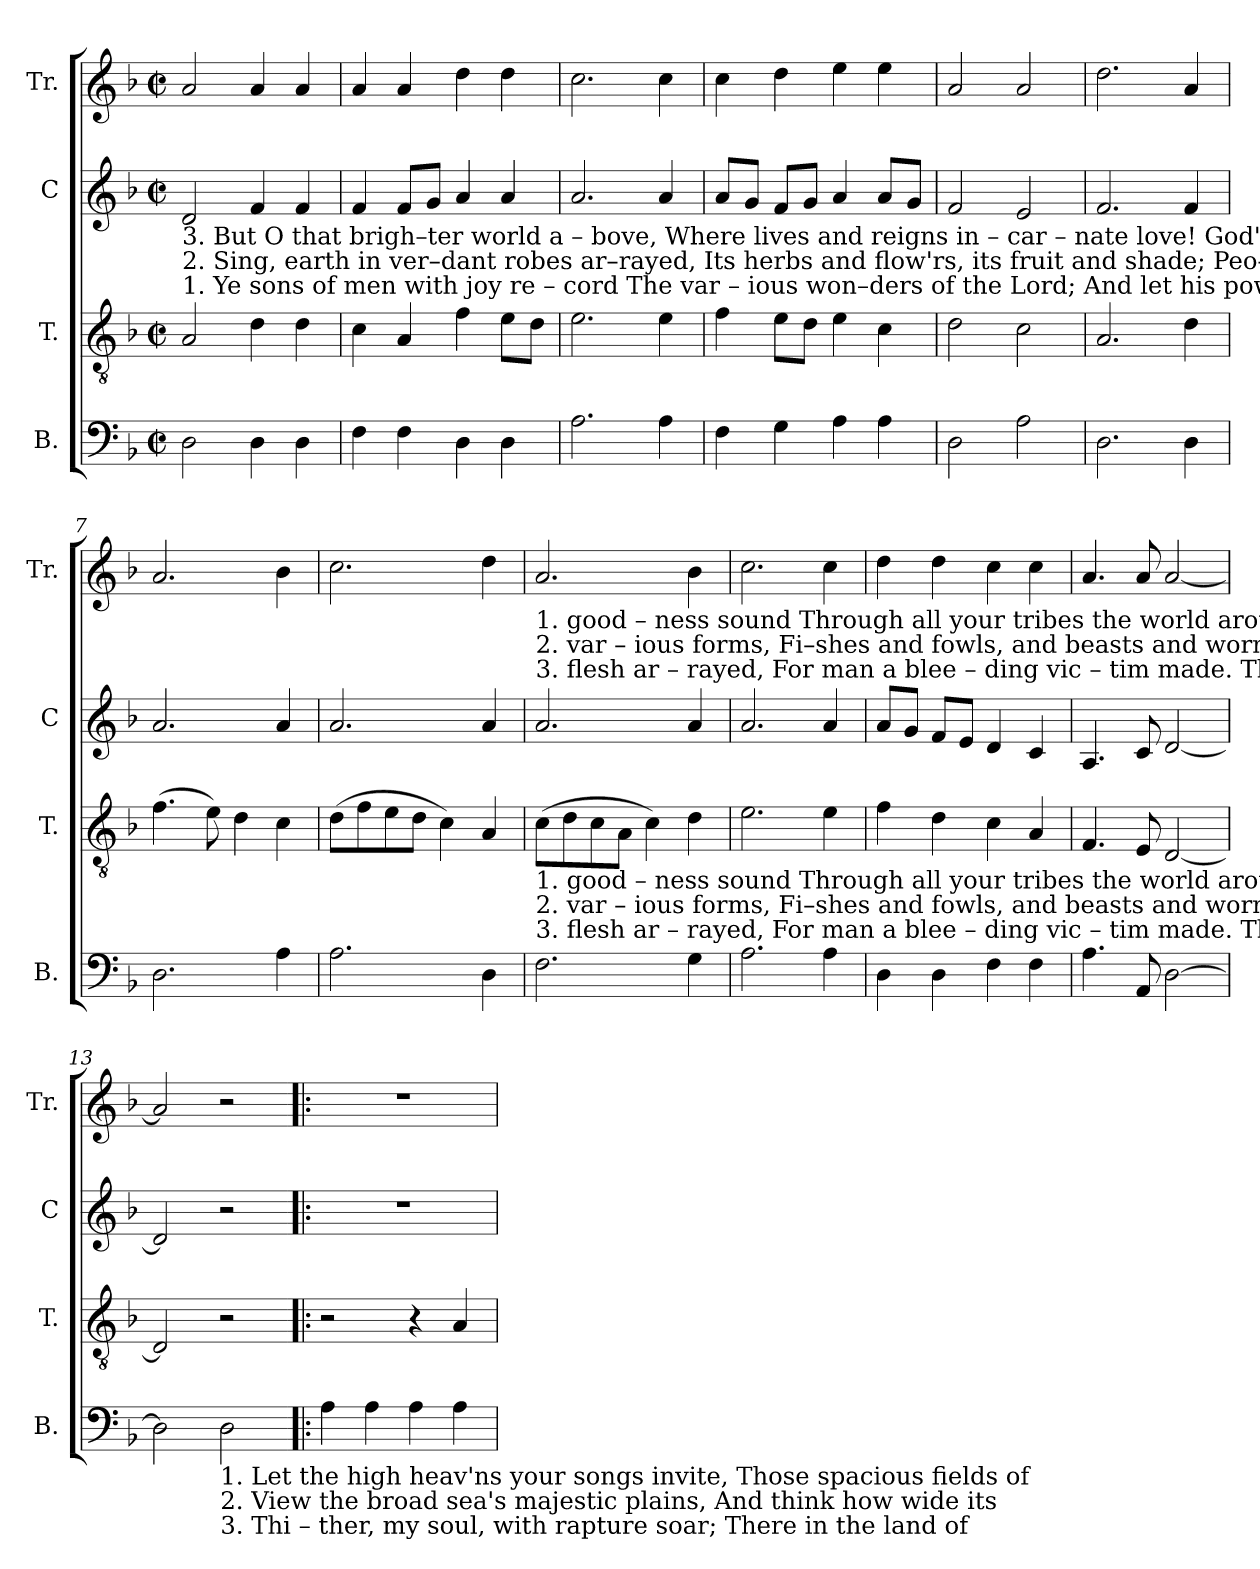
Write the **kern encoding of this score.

**kern	**kern	**kern	**kern
*part4	*part3	*part2	*part1
*staff4	*staff3	*staff2	*staff1
*I"B.	*I"T.	*I"C	*I"Tr.
*I'B.	*I'T.	*I'C	*I'Tr.
*clefF4	*clefGv2	*clefG2	*clefG2
*k[b-]	*k[b-]	*k[b-]	*k[b-]
*M2/2	*M2/2	*M2/2	*M2/2
*met(c|)	*met(c|)	*met(c|)	*met(c|)
*MM150	*MM150	*MM150	*MM150
=1	=1	=1	=1
!	!	!LO:TX:b:t=3. But   O  that  brigh–ter world  a  – bove,     Where  lives and  reigns  in – car – nate  love!     God's  on      –     ly     Son                          in	!
!	!	!LO:TX:b:t=2. Sing, earth in ver–dant robes ar–rayed,      Its    herbs  and  flow'rs,  its  fruit  and  shade;   Peo–pled            with  life                           of	!
!	!	!LO:TX:b:t=1. Ye   sons  of  men  with  joy   re   –  cord     The  var  – ious   won–ders     of     the    Lord;    And  let                his    power                   and	!
2D\	2A/	2d/	2a/
4D\	4d\	4f/	4a/
4D\	4d\	4f/	4a/
=2	=2	=2	=2
4F\	4c\	4f/	4a/
4F\	4A/	8f/L	4a/
.	.	8g/J	.
4D\	4f\	4a/	4dd\
4D\	8e\L	4a/	4dd\
.	8d\J	.	.
=3	=3	=3	=3
2.A\	2.e\	2.a/	2.cc\
4A\	4e\	4a/	4cc\
=4	=4	=4	=4
4F\	4f\	8a/L	4cc\
.	.	8g/J	.
4G\	8e\L	8f/L	4dd\
.	8d\J	8g/J	.
4A\	4e\	4a/	4ee\
4A\	4c\	8a/L	4ee\
.	.	8g/J	.
=5	=5	=5	=5
2D\	2d\	2f/	2a/
2A\	2c\	2e/	2a/
=6	=6	=6	=6
2.D\	2.A/	2.f/	2.dd\
4D\	4d\	4f/	4a/
=7	=7	=7	=7
2.D\	(4.f\	2.a/	2.a/
.	8e\)	.	.
.	4d\	.	.
4A\	4c\	4a/	4b-\
=8	=8	=8	=8
2.A\	(8d\L	2.a/	2.cc\
.	8f\	.	.
.	8e\	.	.
.	8d\J	.	.
.	4c\)	.	.
4D\	4A/	4a/	4dd\
!!LO:LB:g=z
=9	=9	=9	=9
!	!	!	!LO:TX:b:t=1. good     –     ness  sound  Through all  your tribes the world around.                                                                               Let the high heav'ns your
!	!	!	!LO:TX:b:t=2. var        –     ious   forms,  Fi–shes and fowls,  and beasts and worms.                                                                             View the broad sea's ma –
!	!	!	!LO:TX:b:t=3. flesh                ar – rayed,  For  man  a   blee – ding   vic  –  tim   made.                                                                                    Thither, my soul, with
!	!LO:TX:b:t=1. good     –     ness  sound  Through all  your tribes the world around.                                          Let the high heav'ns your songs invite,  Those	!	!
!	!LO:TX:b:t=2. var        –     ious   forms,  Fi–shes and fowls,  and beasts and worms.                                          View the broad sea's ma –jestic plains,   And	!	!
!	!LO:TX:b:t=3. flesh                ar – rayed,  For  man  a   blee – ding   vic  –  tim   made.                                                Thither, my soul, with rapture soar;   There	!	!
2.F\	(8c\L	2.a/	2.a/
.	8d\	.	.
.	8c\	.	.
.	8A\J	.	.
.	4c\)	.	.
4G\	4d\	4a/	4b-\
=10	=10	=10	=10
2.A\	2.e\	2.a/	2.cc\
4A\	4e\	4a/	4cc\
=11	=11	=11	=11
4D\	4f\	8a/L	4dd\
.	.	8g/J	.
4D\	4d\	8f/L	4dd\
.	.	8e/J	.
4F\	4c\	4d/	4cc\
4F\	4A/	4c/	4cc\
=12	=12	=12	=12
4.A\	4.F/	4.A/	4.a/
8AA/	8E/	8c/	8a/
[2D\	[2D/	[2d/	[2a/
=13	=13	=13	=13
2D\]	2D/]	2d/]	2a/]
!LO:TX:b:t=1. Let the high heav'ns your songs invite,  Those spacious fields of	!	!	!
!LO:TX:b:t=2. View  the  broad  sea's  majestic  plains,  And  think how wide its	!	!	!
!LO:TX:b:t=3. Thi – ther,  my  soul, with rapture soar;  There  in   the  land  of	!	!	!
2D\	2r	2r	2r
=14!|:	=14!|:	=14!|:	=14!|:
4A\	2r	1r	1r
4A\	.	.	.
4A\	4r	.	.
4A\	4A/	.	.
=	=	=	=
*-	*-	*-	*-
